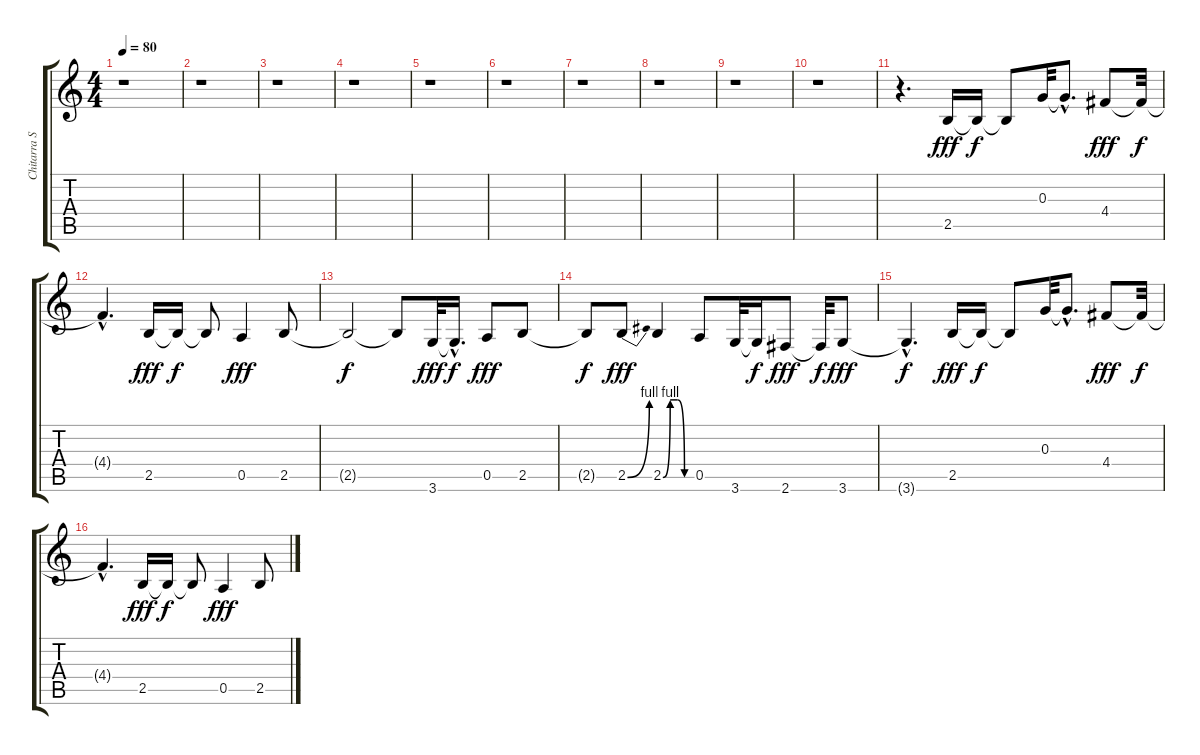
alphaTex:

\track ("Chitarra Solo" "Chitarra S") {instrument distortionguitar}
\staff {score tabs}
\tuning (E4 B3 G3 D3 A2 E2) {hide}
\ts (4 4)
\tempo 80
\clef g2
\ks c
r.1{dy fff} |
r.1 |
r.1 |
r.1 |
r.1 |
r.1 |
r.1 |
r.1 |
r.1 |
r.1 |
r.4{d} 2.5.16 2.5{t}.16{dy f} 2.5{t}.8 0.3.32 0.3{hac t}.8{d} 4.4.8{dy fff} 4.4{t}.32{dy f} |
4.4{hac t}.4{d} 2.5.16{dy fff} 2.5{t}.16{dy f} 2.5{t}.8 0.5.4{dy fff} 2.5.8 |
2.5{t}.2{dy f} 2.5{t}.8 3.6.32{dy fff} 3.6{hac t}.16{d dy f} 0.5.8{dy fff} 2.5.8 |
2.5{t}.8{dy f} 2.5{be (bend 0 0 60 4)}.8{dy fff} 2.5{be (custom 0 0 15 4 30 4 45 0 60 0)}.4 0.5.8 3.6.32 3.6{t}.16{dy f} 2.6.8{dy fff} 2.6{t}.32{dy f} 3.6.8{dy fff} |
3.6{hac t}.4{d dy f} 2.5.16{dy fff} 2.5{t}.16{dy f} 2.5{t}.8 0.3.32 0.3{hac t}.8{d} 4.4.8{dy fff} 4.4{t}.32{dy f} |
4.4{hac t}.4{d} 2.5.16{dy fff} 2.5{t}.16{dy f} 2.5{t}.8 0.5.4{dy fff} 2.5.8
